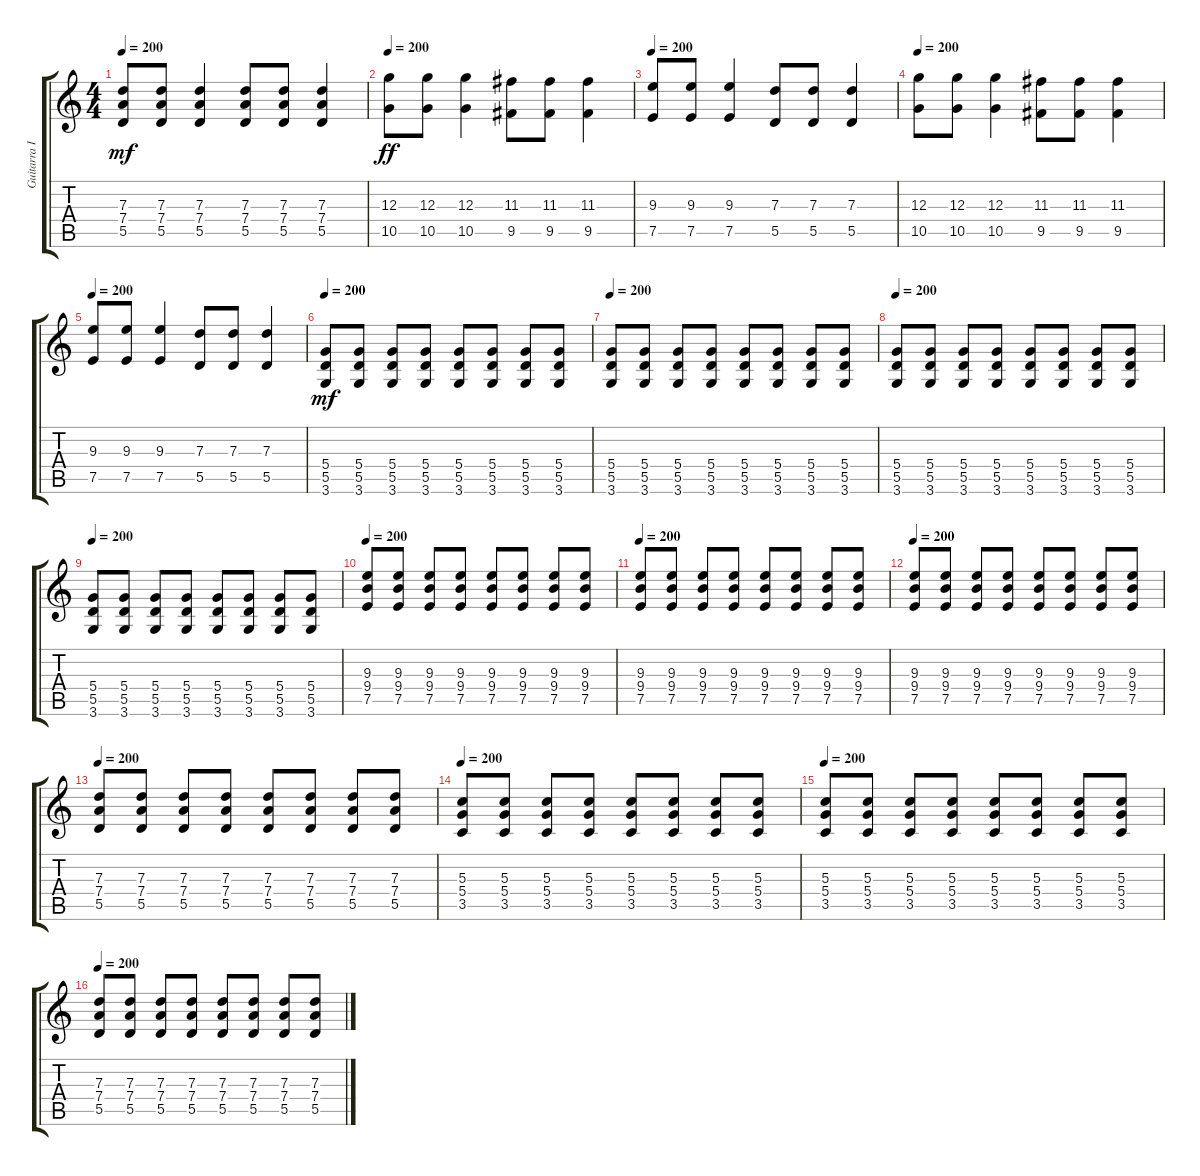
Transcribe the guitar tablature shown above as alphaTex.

\track ("Guitarra II" "Guitarra I") {instrument distortionguitar}
\staff {score tabs}
\tuning (E4 B3 G3 D3 A2 E2) {hide}
\ts (4 4)
\tempo 200
\clef g2
\ks c
(7.3{t} 7.4{t} 5.5{t}).8{dy mf} (7.3 7.4 5.5).8 (7.3 7.4 5.5).4 (7.3 7.4 5.5).8 (7.3 7.4 5.5).8 (7.3 7.4 5.5).4 |
\tempo 200
(12.3 10.5).8{dy ff} (12.3 10.5).8 (12.3 10.5).4 (11.3 9.5).8 (11.3 9.5).8 (11.3 9.5).4 |
\tempo 200
(9.3 7.5).8 (9.3 7.5).8 (9.3 7.5).4 (7.3 5.5).8 (7.3 5.5).8 (7.3 5.5).4 |
\tempo 200
(12.3 10.5).8 (12.3 10.5).8 (12.3 10.5).4 (11.3 9.5).8 (11.3 9.5).8 (11.3 9.5).4 |
\tempo 200
(9.3 7.5).8 (9.3 7.5).8 (9.3 7.5).4 (7.3 5.5).8 (7.3 5.5).8 (7.3 5.5).4 |
\tempo 200
(5.4 5.5 3.6).8{dy mf} (5.4 5.5 3.6).8 (5.4 5.5 3.6).8 (5.4 5.5 3.6).8 (5.4 5.5 3.6).8 (5.4 5.5 3.6).8 (5.4 5.5 3.6).8 (5.4 5.5 3.6).8 |
\tempo 200
(5.4 5.5 3.6).8 (5.4 5.5 3.6).8 (5.4 5.5 3.6).8 (5.4 5.5 3.6).8 (5.4 5.5 3.6).8 (5.4 5.5 3.6).8 (5.4 5.5 3.6).8 (5.4 5.5 3.6).8 |
\tempo 200
(5.4 5.5 3.6).8 (5.4 5.5 3.6).8 (5.4 5.5 3.6).8 (5.4 5.5 3.6).8 (5.4 5.5 3.6).8 (5.4 5.5 3.6).8 (5.4 5.5 3.6).8 (5.4 5.5 3.6).8 |
\tempo 200
(5.4 5.5 3.6).8 (5.4 5.5 3.6).8 (5.4 5.5 3.6).8 (5.4 5.5 3.6).8 (5.4 5.5 3.6).8 (5.4 5.5 3.6).8 (5.4 5.5 3.6).8 (5.4 5.5 3.6).8 |
\tempo 200
(9.3 9.4 7.5).8 (9.3 9.4 7.5).8 (9.3 9.4 7.5).8 (9.3 9.4 7.5).8 (9.3 9.4 7.5).8 (9.3 9.4 7.5).8 (9.3 9.4 7.5).8 (9.3 9.4 7.5).8 |
\tempo 200
(9.3 9.4 7.5).8 (9.3 9.4 7.5).8 (9.3 9.4 7.5).8 (9.3 9.4 7.5).8 (9.3 9.4 7.5).8 (9.3 9.4 7.5).8 (9.3 9.4 7.5).8 (9.3 9.4 7.5).8 |
\tempo 200
(9.3 9.4 7.5).8 (9.3 9.4 7.5).8 (9.3 9.4 7.5).8 (9.3 9.4 7.5).8 (9.3 9.4 7.5).8 (9.3 9.4 7.5).8 (9.3 9.4 7.5).8 (9.3 9.4 7.5).8 |
\tempo 200
(7.3 7.4 5.5).8 (7.3 7.4 5.5).8 (7.3 7.4 5.5).8 (7.3 7.4 5.5).8 (7.3 7.4 5.5).8 (7.3 7.4 5.5).8 (7.3 7.4 5.5).8 (7.3 7.4 5.5).8 |
\tempo 200
(5.3 5.4 3.5).8 (5.3 5.4 3.5).8 (5.3 5.4 3.5).8 (5.3 5.4 3.5).8 (5.3 5.4 3.5).8 (5.3 5.4 3.5).8 (5.3 5.4 3.5).8 (5.3 5.4 3.5).8 |
\tempo 200
(5.3 5.4 3.5).8 (5.3 5.4 3.5).8 (5.3 5.4 3.5).8 (5.3 5.4 3.5).8 (5.3 5.4 3.5).8 (5.3 5.4 3.5).8 (5.3 5.4 3.5).8 (5.3 5.4 3.5).8 |
\tempo 200
(7.3 7.4 5.5).8 (7.3 7.4 5.5).8 (7.3 7.4 5.5).8 (7.3 7.4 5.5).8 (7.3 7.4 5.5).8 (7.3 7.4 5.5).8 (7.3 7.4 5.5).8 (7.3 7.4 5.5).8
